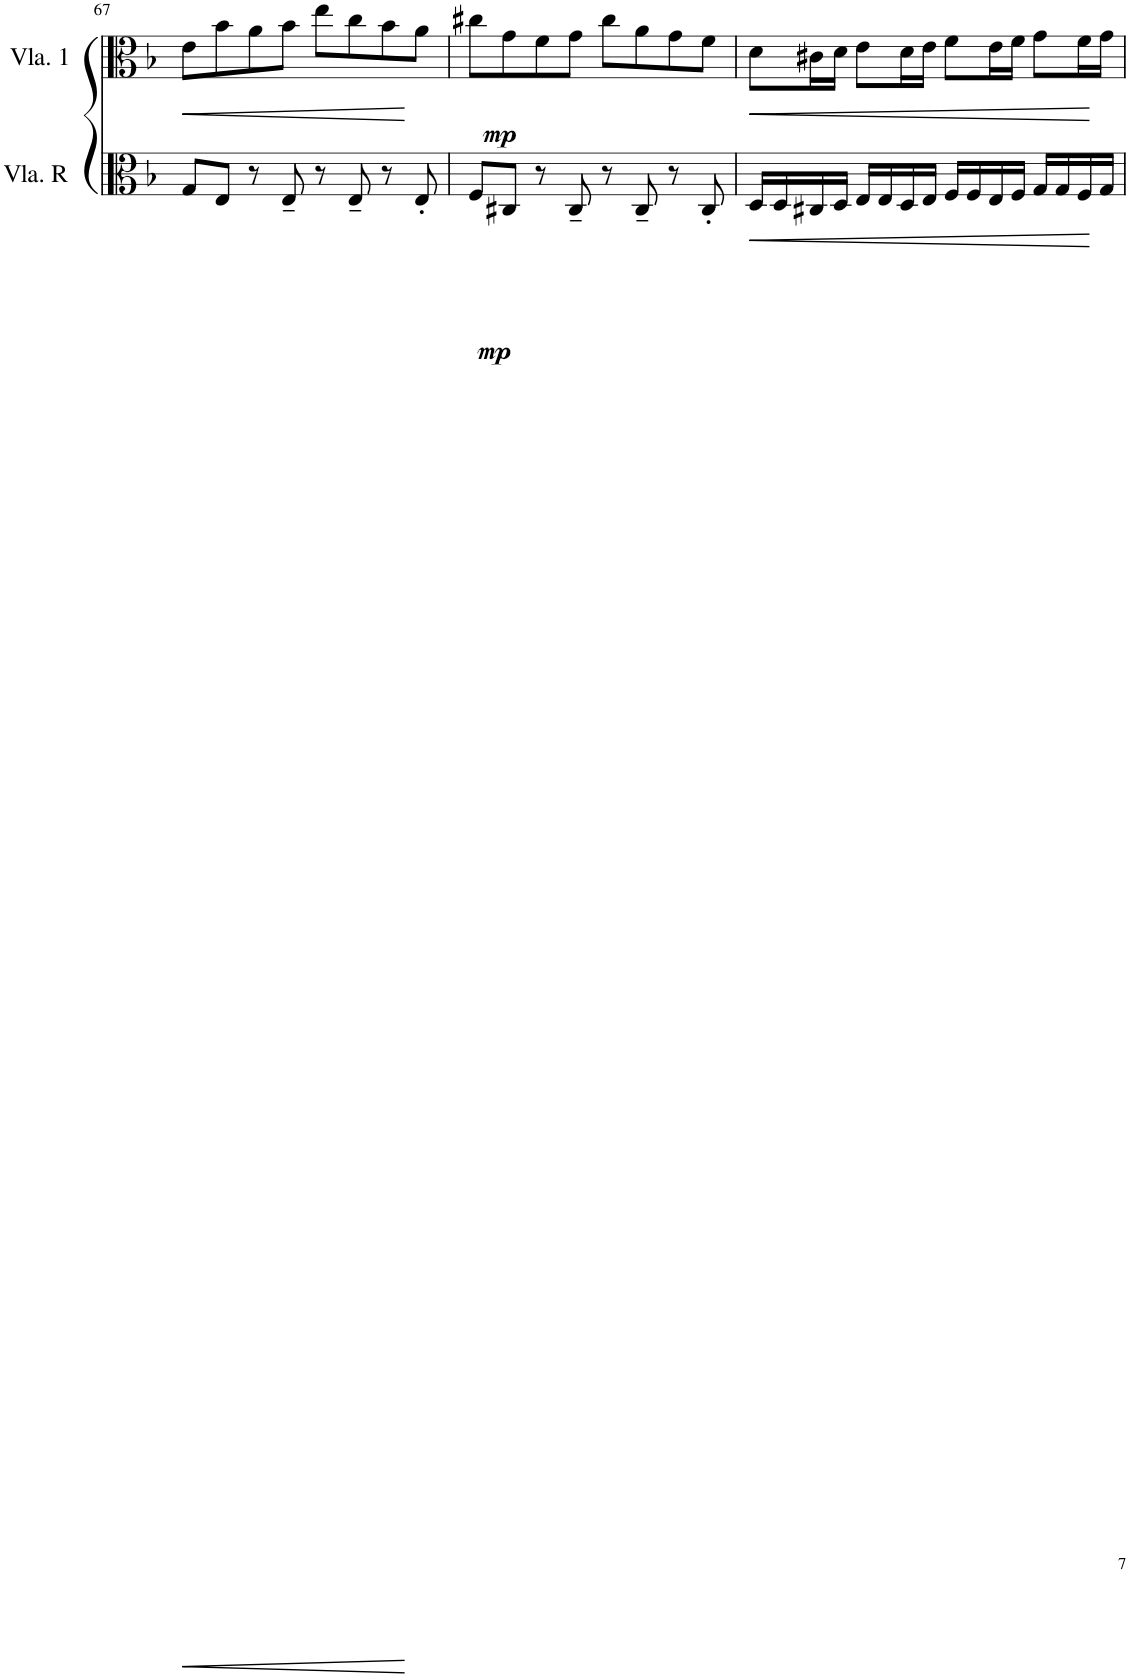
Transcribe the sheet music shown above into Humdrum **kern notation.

**kern	**dynam	**kern	**dynam
*part2	*part2	*part1	*part1
*staff2	*staff2	*staff1	*staff1
*I"Viola Rebel	*	*I"Viola 1	*
*I'Vla. R	*	*I'Vla. 1	*
!!LO:PB:g=z
*clefC3	*	*clefC3	*
*k[b-]	*	*k[b-]	*
*M4/4	*	*M4/4	*
=67	=67	=67	=67
!	!LO:HP:b	!	!LO:HP:b
8G/L	<	8e\L	<
8E/J	.	8b-\	.
8r	.	8a\	.
8E~/	.	8b-\J	.
8r	.	8ee\L	.
8E~/	.	8cc\	.
8r	.	8b-\	.
8E'/	[	8a\J	[
=68	=68	=68	=68
!	!LO:DY:b	!	!LO:DY:b
8F/L	mp	8cc#X\L	mp
8C#X/J	.	8g\	.
8r	.	8f\	.
8C#~/	.	8g\J	.
8r	.	8cc#\L	.
8C#~/	.	8a\	.
8r	.	8g\	.
8C#'/	.	8f\J	.
=69	=69	=69	=69
!	!LO:HP:b	!	!LO:HP:b
16D/LL	<	8d\L	<
16D/	.	.	.
16C#X/	.	16c#X\L	.
16D/JJ	.	16d\JJ	.
16E/LL	.	8e\L	.
16E/	.	.	.
16D/	.	16d\L	.
16E/JJ	.	16e\JJ	.
16F/LL	.	8f\L	.
16F/	.	.	.
16E/	.	16e\L	.
16F/JJ	.	16f\JJ	.
16G/LL	.	8g\L	.
16G/	.	.	.
16F/	.	16f\L	.
16G/JJ	[	16g\JJ	[
=	=	=	=
*-	*-	*-	*-
